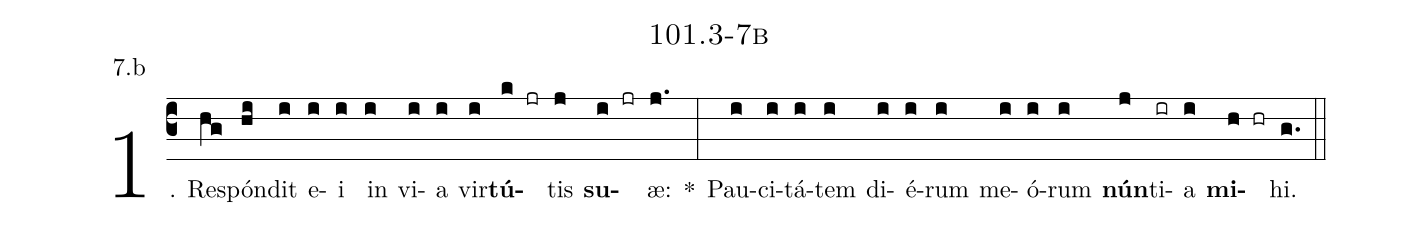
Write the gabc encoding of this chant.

name: 101.3-7b;
annotation: 7.b;
%%
(c3)1. Re(hg)spón(hi)dit(i) e(i)i(i) in(i) vi(i)a(i) vir(i)<b>tú</b>(k jr)tis(j) <b>su</b>(i jr)æ:(j.) *(:) Pau(i)ci(i)tá(i)tem(i) di(i)é(i)rum(i) me(i)ó(i)rum(i) <b>nún</b>(j)ti(ir)a(i) <b>mi</b>(h hr)hi.(g.) (::)


%E(i) u(i) o(j) u(i) a(h) e.(g.) (::)
